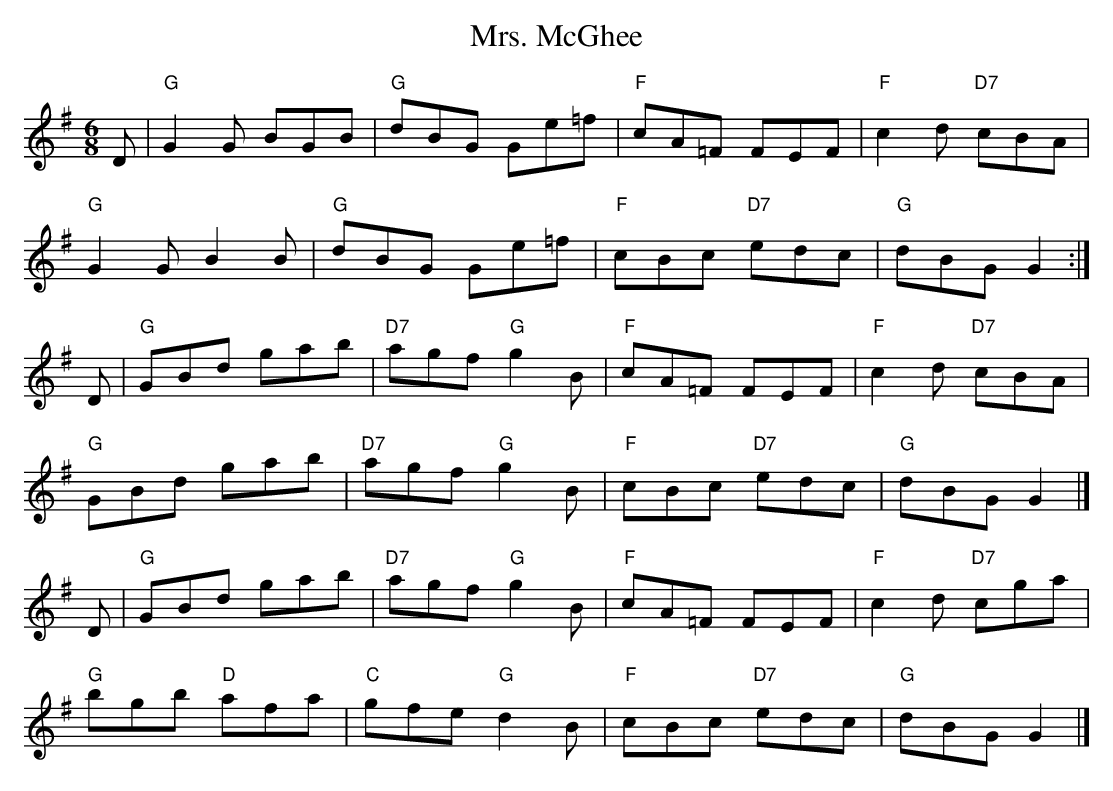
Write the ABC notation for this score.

X:1
T:Mrs. McGhee
M:6/8
K:G
D |\
"G"G2G BGB | "G"dBG Ge=f | "F"cA=F FEF | "F"c2d "D7"cBA |
"G"G2G B2B | "G"dBG Ge=f | "F"cBc "D7"edc | "G"dBG G2 :|
D |\
"G"GBd gab | "D7"agf "G"g2B | "F"cA=F FEF | "F"c2d "D7"cBA |
"G"GBd gab | "D7"agf "G"g2B | "F"cBc "D7"edc | "G"dBG G2 |]
D |\
"G"GBd gab | "D7"agf "G"g2B | "F"cA=F FEF | "F"c2d "D7"cga |
"G"bgb "D"afa | "C"gfe "G"d2B | "F"cBc "D7"edc | "G"dBG G2 |]
